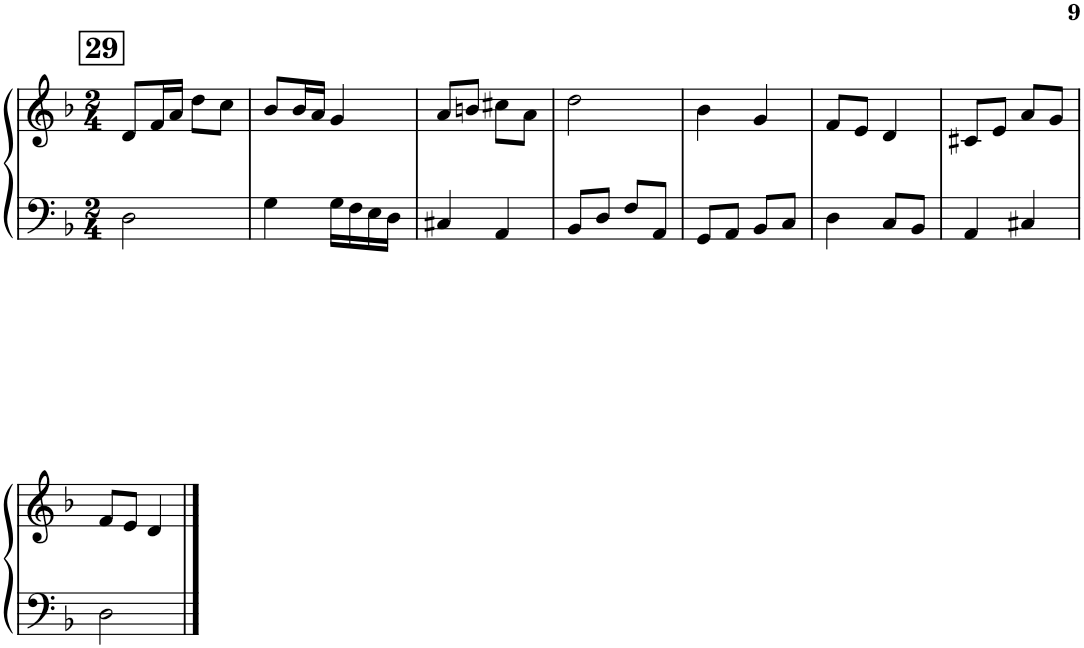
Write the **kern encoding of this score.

**kern	**kern
*part1	*part1
*staff2	*staff1
*I"Piano	*
*I'Pno.	*
!!LO:PB:g=z
*clefF4	*clefG2
*k[b-]	*k[b-]
*M2/4	*M2/4
!!LO:REH:place=s1:a:B:cj:fs=14:t=29
=225	=225
2D\	8d/L
.	16f/L
.	16a/JJ
.	8dd\L
.	8cc\J
=226	=226
4G\	8b-/L
.	16b-/L
.	16a/JJ
16G\LL	4g/
16F\	.
16E\	.
16D\JJ	.
=227	=227
4C#X/	8a/L
.	8bn/J
4AA/	8cc#X\L
.	8a\J
=228	=228
8BB-/L	2dd\
8D/J	.
8F/L	.
8AA/J	.
=229	=229
8GG/L	4b-\
8AA/J	.
8BB-/L	4g/
8C/J	.
=230	=230
4D\	8f/L
.	8e/J
8C/L	4d/
8BB-/J	.
=231	=231
4AA/	8c#X/L
.	8e/J
4C#X/	8a/L
.	8g/J
!!LO:LB:g=z
=232	=232
2D\	8f/L
.	8e/J
.	4d/
==	==
*-	*-
